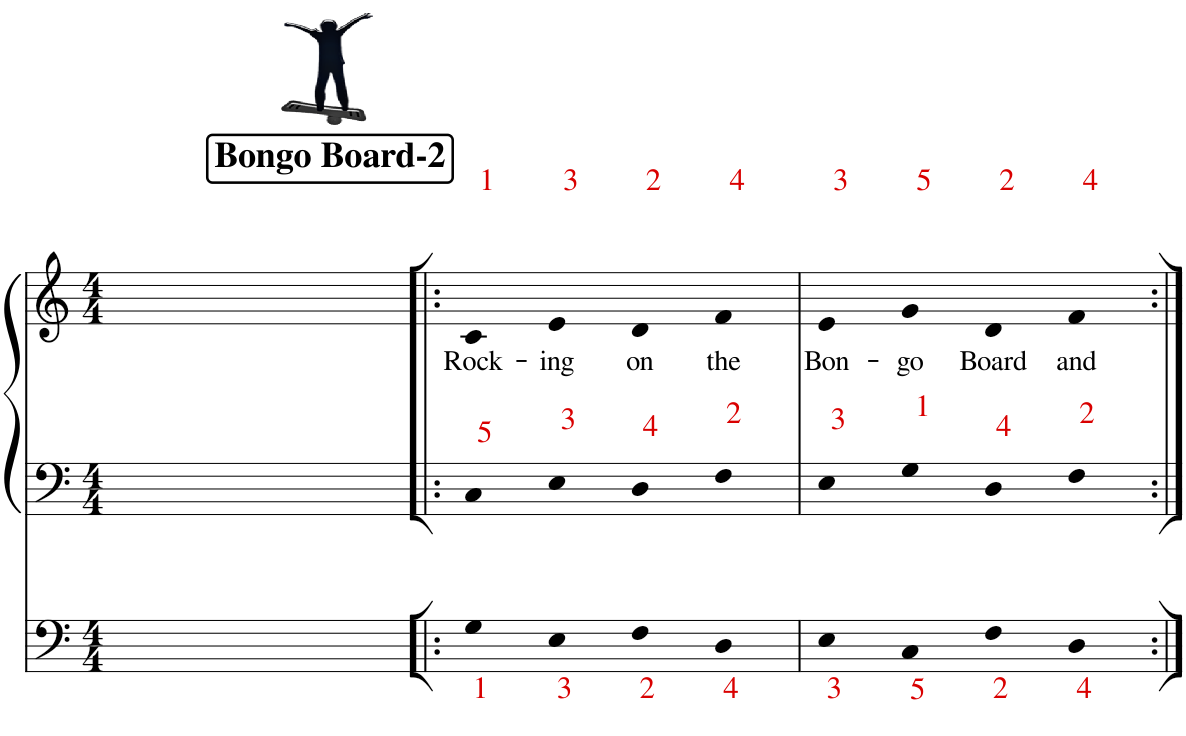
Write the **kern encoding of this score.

**kern	**kern	**kern	**kern	**kern	**text
*part3	*part2	*part1	*part1	*part1	*part1
*staff5	*staff4	*staff3	*staff2	*staff1	*staff1
*I"Voice	*I"Voice	*I"Piano	*	*	*
*I'Vo.	*I'Vo.	*I'Pno	*	*	*
!!LO:PB:g=z
*clefG2	*clefG2	*clefF4	*clefF4	*clefG2	*
*k[]	*k[]	*k[]	*k[]	*k[]	*
*M4/4	*M4/4	*M4/4	*M4/4	*M4/4	*
=71	=71	=71	=71	=71	=71
*^	*	*	*	*	*
4r	1ryy	1ryy	1ryy	1ryy	1ryy	.
2.cc	.	.	.	.	.	.
8r	4ee	1ryy	1ryy	1ryy	1ryy	.
4.ff	.	.	.	.	.	.
.	8r	.	.	.	.	.
.	8r	.	.	.	.	.
4gg	4r	.	.	.	.	.
4r	4r	.	.	.	.	.
!!LO:REH:place=s1:a:B:cj:fs=14:t=Bongo Board-2
=72!|:	=72!|:	=72!|:	=72!|:	=72!|:	=72!|:	=72!|:
!	!	!	!	!	!	!LO:LY:b
*v	*v	*	*	*	*	*
1r	4c	4G	4C	4c	Rock-
.	4e	1ryy	1ryy	1ryy	.
.	4d	.	.	.	.
.	4f	.	.	.	.
1ryy	1ryy	.	.	.	.
!	!	!	!	!	!LO:LY:b
.	.	4E	4E	4e	-ing
!	!	!	!	!	!LO:LY:b
.	.	4F	4D	4d	on
!	!	!	!	!	!LO:LY:b
.	.	4D	4F	4f	the
=73	=73	=73	=73	=73	=73
!	!	!	!	!	!LO:LY:b
1r	4e	4E	4E	4e	Bon-
!	!	!	!	!	!LO:LY:b
.	4g	4C	4G	4g	-go
!	!	!	!	!	!LO:LY:b
.	4d	4F	4D	4d	Board
!	!	!	!	!	!LO:LY:b
.	4f	4D	4F	4f	and
=:|!	=:|!	=:|!	=:|!	=:|!	=:|!
*-	*-	*-	*-	*-	*-
